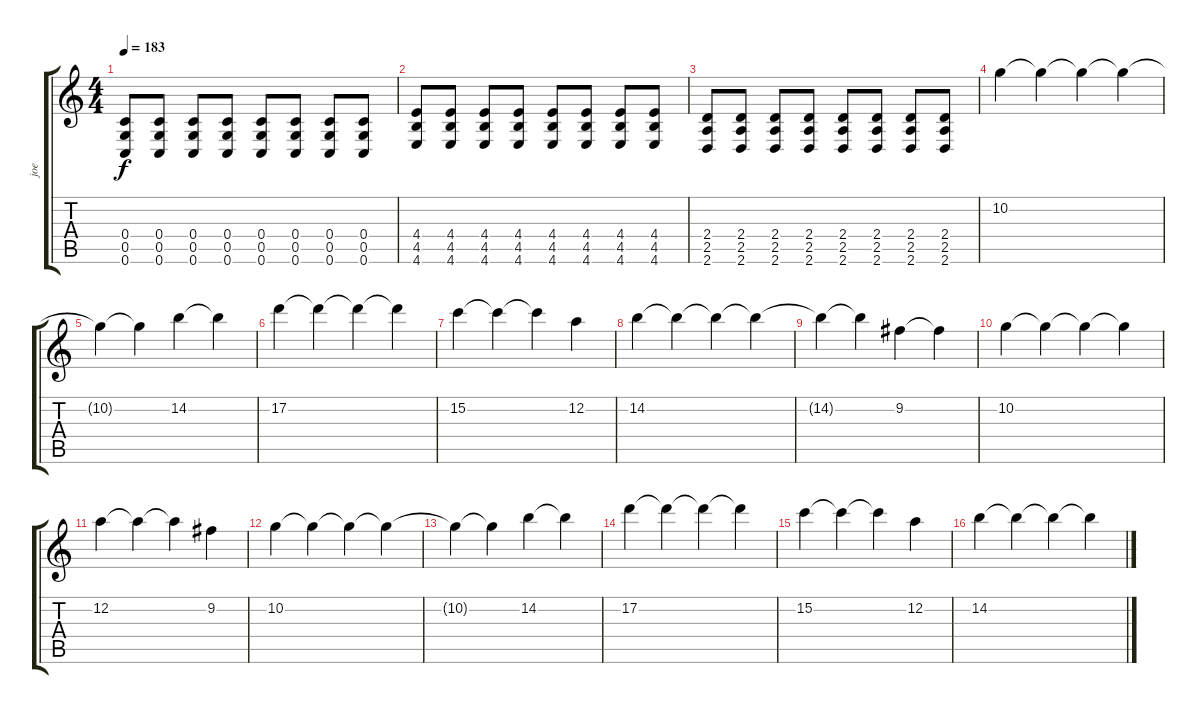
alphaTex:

\track ("joe" "joe") {instrument distortionguitar}
\staff {score tabs}
\tuning (D4 A3 F3 C3 G2 C2) {hide}
\ts (4 4)
\tempo 183
\clef g2
\ks c
(0.4 0.5 0.6).8{dy f} (0.4 0.5 0.6).8 (0.4 0.5 0.6).8 (0.4 0.5 0.6).8 (0.4 0.5 0.6).8 (0.4 0.5 0.6).8 (0.4 0.5 0.6).8 (0.4 0.5 0.6).8 |
(4.4 4.5 4.6).8 (4.4 4.5 4.6).8 (4.4 4.5 4.6).8 (4.4 4.5 4.6).8 (4.4 4.5 4.6).8 (4.4 4.5 4.6).8 (4.4 4.5 4.6).8 (4.4 4.5 4.6).8 |
(2.4 2.5 2.6).8 (2.4 2.5 2.6).8 (2.4 2.5 2.6).8 (2.4 2.5 2.6).8 (2.4 2.5 2.6).8 (2.4 2.5 2.6).8 (2.4 2.5 2.6).8 (2.4 2.5 2.6).8 |
10.2.4 10.2{t}.4 10.2{t}.4 10.2{t}.4 |
10.2{t}.4 10.2{t}.4 14.2.4 14.2{t}.4 |
17.2.4 17.2{t}.4 17.2{t}.4 17.2{t}.4 |
15.2.4 15.2{t}.4 15.2{t}.4 12.2.4 |
14.2.4 14.2{t}.4 14.2{t}.4 14.2{t}.4 |
14.2{t}.4 14.2{t}.4 9.2.4 9.2{t}.4 |
10.2.4 10.2{t}.4 10.2{t}.4 10.2{t}.4 |
12.2.4 12.2{t}.4 12.2{t}.4 9.2.4 |
10.2.4 10.2{t}.4 10.2{t}.4 10.2{t}.4 |
10.2{t}.4 10.2{t}.4 14.2.4 14.2{t}.4 |
17.2.4 17.2{t}.4 17.2{t}.4 17.2{t}.4 |
15.2.4 15.2{t}.4 15.2{t}.4 12.2.4 |
14.2.4 14.2{t}.4 14.2{t}.4 14.2{t}.4
